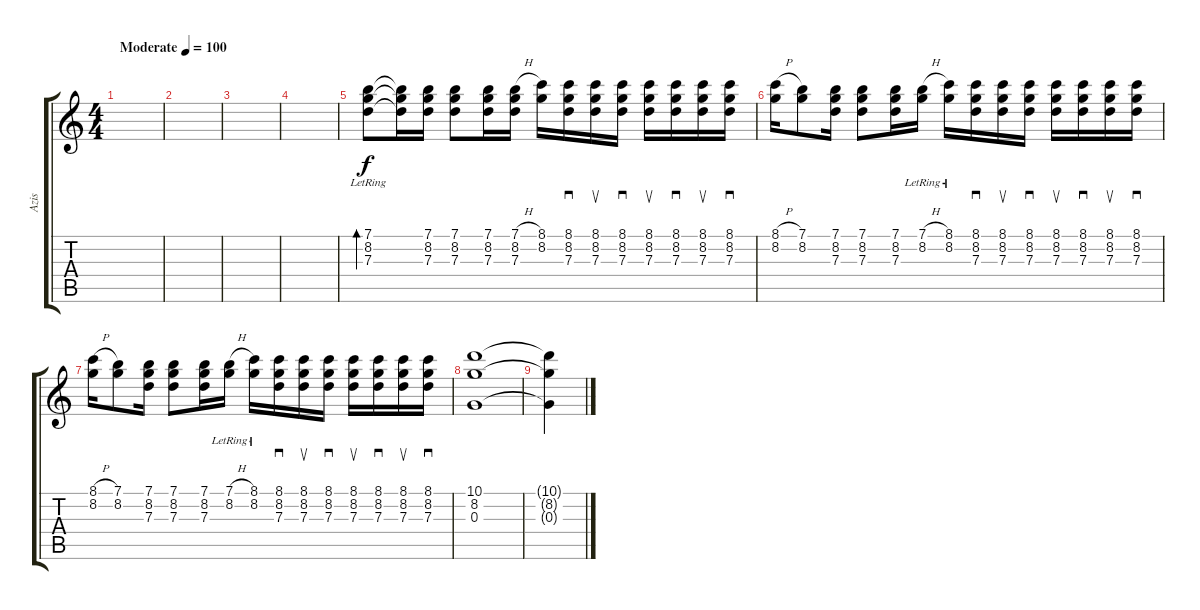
\track ("Azis" "Azis") {instrument distortionguitar}
\staff {score tabs}
\tuning (E4 B3 G3 D3 A2 E2) {hide}
\ts (4 4)
\tempo (100 "Moderate")
\clef g2
\ks c
|
|
|
|
(7.1{lr} 8.2{lr} 7.3{lr}).8{bd 120} (7.1{t} 8.2{t} 7.3{t}).16 (7.1 8.2 7.3).16 (7.1 8.2 7.3).8 (7.1 8.2 7.3).16 (7.1{h} 8.2 7.3).16 (8.1 8.2).16 (8.1 8.2 7.3).16{sd} (8.1 8.2 7.3).16{su} (8.1 8.2 7.3).16{sd} (8.1 8.2 7.3).16{su} (8.1 8.2 7.3).16{sd} (8.1 8.2 7.3).16{su} (8.1 8.2 7.3).16{sd} |
(8.1{h} 8.2).16 (7.1 8.2).8 (7.1 8.2 7.3).16 (7.1 8.2 7.3).8 (7.1 8.2 7.3).16 (7.1{h} 8.2{lr}).16 (8.1 8.2{lr}).16 (8.1 8.2 7.3).16{sd} (8.1 8.2 7.3).16{su} (8.1 8.2 7.3).16{sd} (8.1 8.2 7.3).16{su} (8.1 8.2 7.3).16{sd} (8.1 8.2 7.3).16{su} (8.1 8.2 7.3).16{sd} |
(8.1{h} 8.2).16 (7.1 8.2).8 (7.1 8.2 7.3).16 (7.1 8.2 7.3).8 (7.1 8.2 7.3).16 (7.1{h} 8.2{lr}).16 (8.1 8.2{lr}).16 (8.1 8.2 7.3).16{sd} (8.1 8.2 7.3).16{su} (8.1 8.2 7.3).16{sd} (8.1 8.2 7.3).16{su} (8.1 8.2 7.3).16{sd} (8.1 8.2 7.3).16{su} (8.1 8.2 7.3).16{sd} |
(10.1 8.2 0.3).1 |
(10.1{t} 8.2{t} 0.3{t}).4
